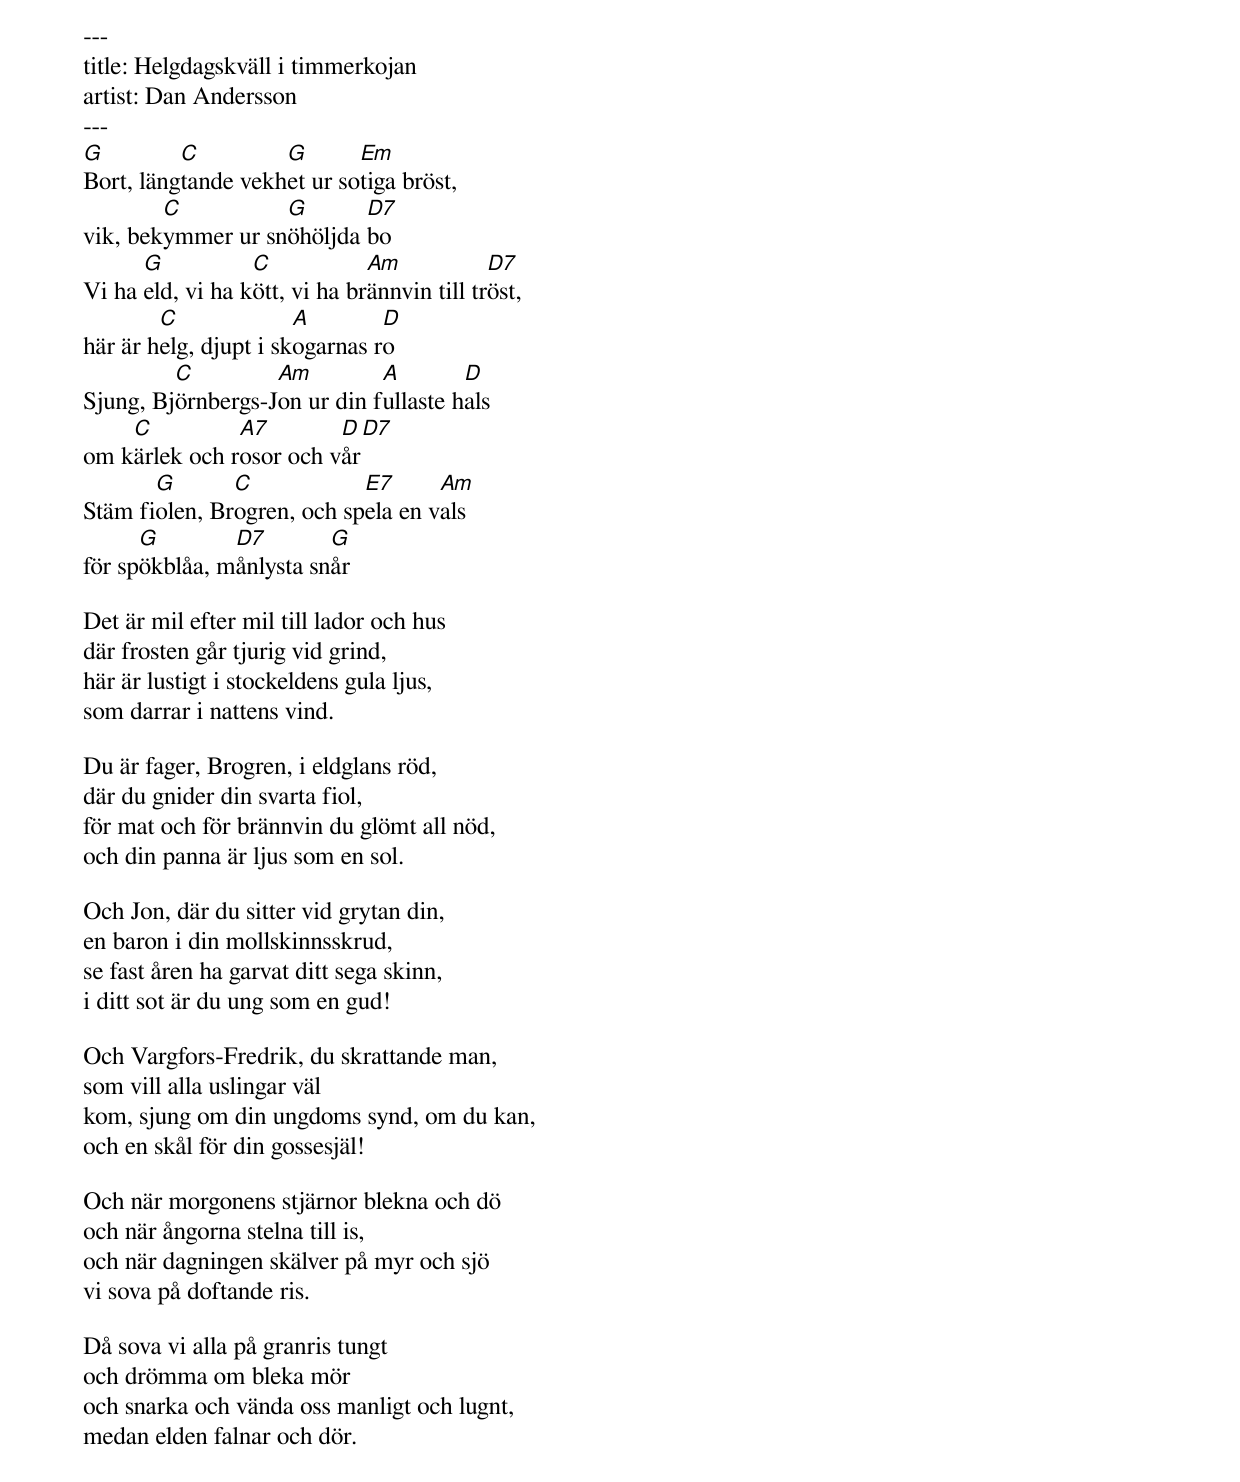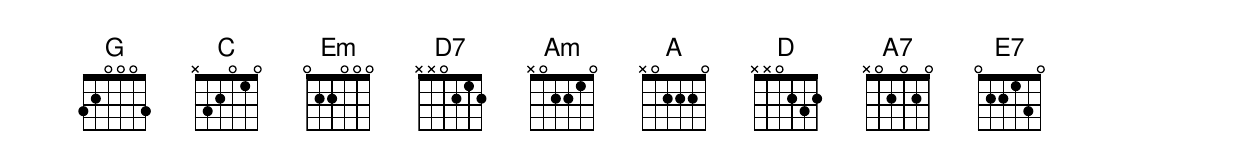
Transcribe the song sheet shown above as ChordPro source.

---
title: Helgdagskväll i timmerkojan
artist: Dan Andersson
---
[G]Bort, läng[C]tande vekh[G]et ur so[Em]tiga bröst,
vik, bek[C]ymmer ur sn[G]öhöljda [D7]bo
Vi ha [G]eld, vi ha k[C]ött, vi ha br[Am]ännvin till tr[D7]öst,
här är h[C]elg, djupt i sk[A]ogarnas r[D]o
Sjung, Bj[C]örnbergs-J[Am]on ur din f[A]ullaste h[D]als
om k[C]ärlek och r[A7]osor och v[D]år[D7]
Stäm fi[G]olen, Br[C]ogren, och sp[E7]ela en v[Am]als
för sp[G]ökblåa, m[D7]ånlysta sn[G]år

Det är mil efter mil till lador och hus
där frosten går tjurig vid grind,
här är lustigt i stockeldens gula ljus,
som darrar i nattens vind.

Du är fager, Brogren, i eldglans röd,
där du gnider din svarta fiol,
för mat och för brännvin du glömt all nöd,
och din panna är ljus som en sol.

Och Jon, där du sitter vid grytan din,
en baron i din mollskinnsskrud,
se fast åren ha garvat ditt sega skinn,
i ditt sot är du ung som en gud!

Och Vargfors-Fredrik, du skrattande man,
som vill alla uslingar väl
kom, sjung om din ungdoms synd, om du kan,
och en skål för din gossesjäl!

Och när morgonens stjärnor blekna och dö
och när ångorna stelna till is,
och när dagningen skälver på myr och sjö
vi sova på doftande ris.

Då sova vi alla på granris tungt
och drömma om bleka mör
och snarka och vända oss manligt och lugnt,
medan elden falnar och dör.
